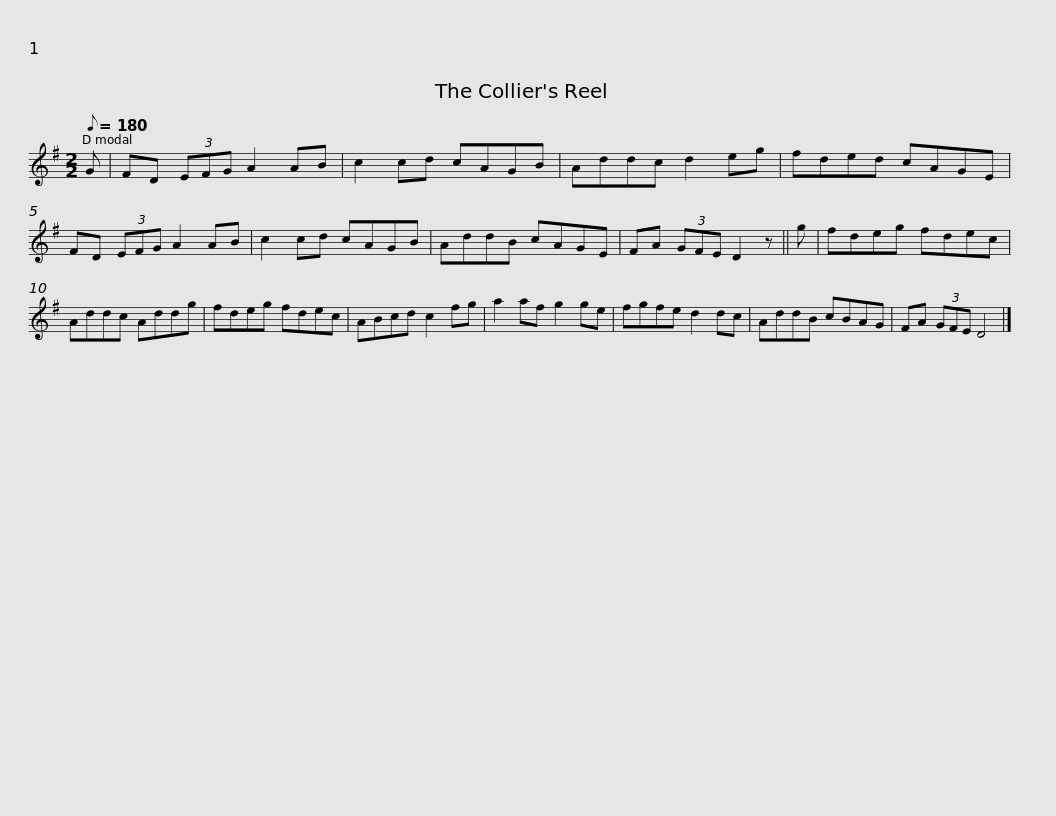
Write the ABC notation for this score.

X:1
L:1/8
Q:1/8=180
M:2/2
I:linebreak $
K:G
V:1 treble
V:1
 G | FD (3EFG A2 AB | c2 cd cAGB | Addc d2 eg | fded cAGE | %5
 FD (3EFG A2 AB |$ c2 cd cAGB | AddB cAGE | FA (3GFE D2 z || g | %10
 fdeg fdec | Addc Addg |$ fdeg fdec | ABcd c2 fg | a2 af g2 ge | %15
 fgfe d2 dc | AddB cBAG | FA (3GFE D4 |] %18
